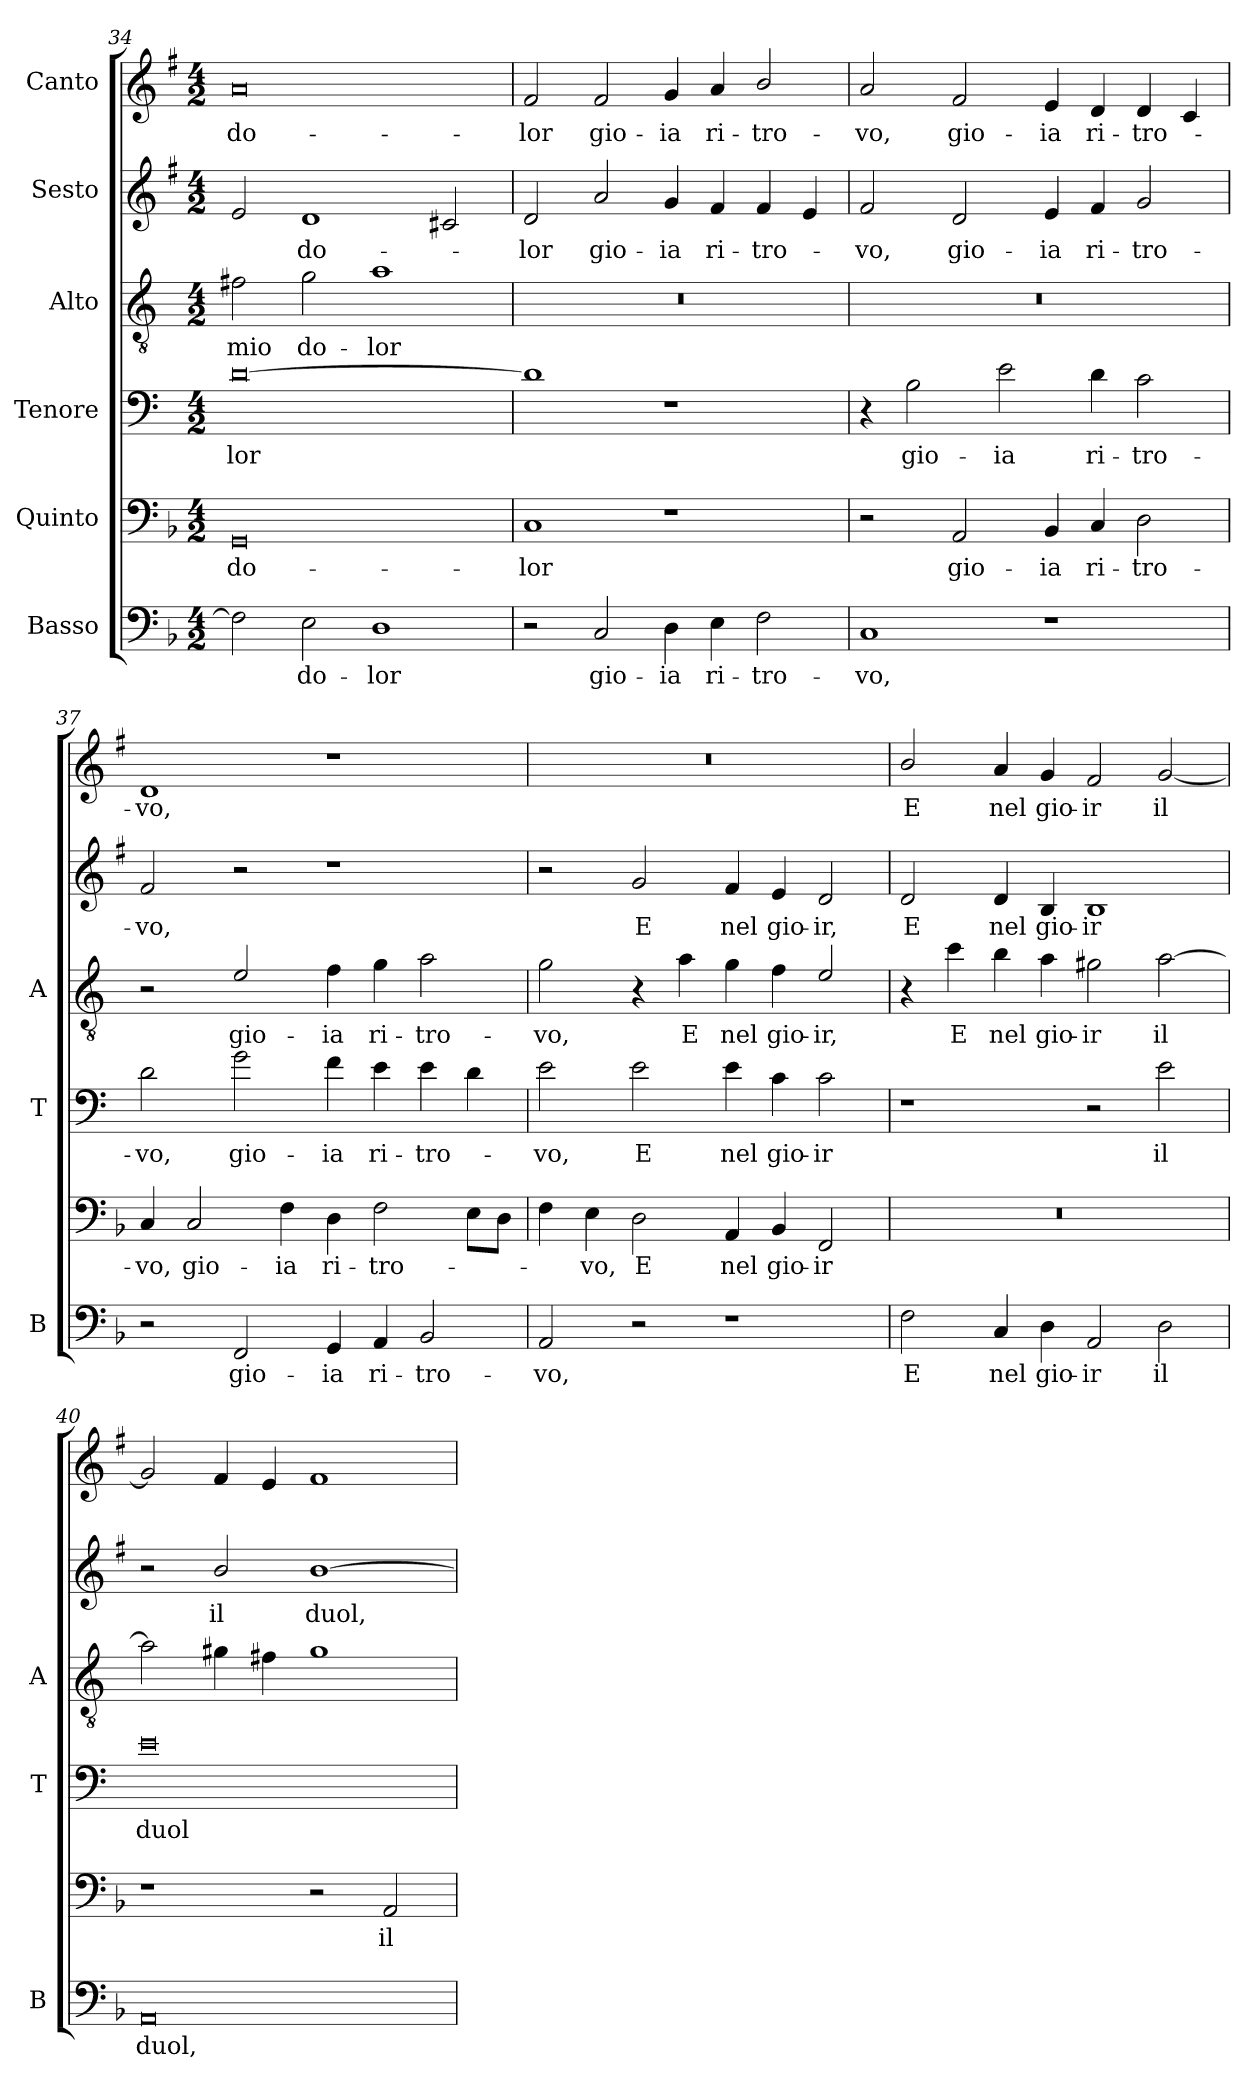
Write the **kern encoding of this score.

**kern	**text	**kern	**text	**kern	**text	**kern	**text	**kern	**text	**kern	**text
*part6	*part6	*part5	*part5	*part4	*part4	*part3	*part3	*part2	*part2	*part1	*part1
*staff6	*staff6	*staff5	*staff5	*staff4	*staff4	*staff3	*staff3	*staff2	*staff2	*staff1	*staff1
*I"Basso	*	*I"Quinto	*	*I"Tenore	*	*I"Alto	*	*I"Sesto	*	*I"Canto	*
*I'B	*	*	*	*I'T	*	*I'A	*	*	*	*	*
*clefF4	*	*clefF4	*	*clefF4	*	*clefGv2	*	*clefG2	*	*clefG2	*
*	*	*	*	*ITrd4c7	*	*ITrd4c7	*	*ITrd1c2	*	*ITrd1c2	*
*k[b-]	*	*k[b-]	*	*k[b-]	*	*k[b-]	*	*k[b-]	*	*k[b-]	*
*F:	*	*F:	*	*F:	*	*F:	*	*F:	*	*F:	*
*M4/2	*	*M4/2	*	*M4/2	*	*M4/2	*	*M4/2	*	*M4/2	*
=34	=34	=34	=34	=34	=34	=34	=34	=34	=34	=34	=34
!	!	!	!LO:LY:b	!	!LO:LY:b	!	!LO:LY:b	!	!	!	!LO:LY:b
2F\]	.	0GG	do-	[0G	-lor	2Bn\	mio	2d/	.	0g	do-
!	!LO:LY:b	!	!	!	!	!	!LO:LY:b	!	!LO:LY:b	!	!
2E\	do-	.	.	.	.	2c\	do-	1c	do-	.	.
!	!LO:LY:b	!	!	!	!	!	!LO:LY:b	!	!	!	!
1D	-lor	.	.	.	.	1d	-lor	.	.	.	.
.	.	.	.	.	.	.	.	2Bn/	.	.	.
=35	=35	=35	=35	=35	=35	=35	=35	=35	=35	=35	=35
!	!	!	!LO:LY:b	!	!	!	!	!	!LO:LY:b	!	!LO:LY:b
2r	.	1C	-lor	1G]	.	0r	.	2c/	-lor	2e/	-lor
!	!LO:LY:b	!	!	!	!	!	!	!	!LO:LY:b	!	!LO:LY:b
2C/	gio-	.	.	.	.	.	.	2g/	gio-	2e/	gio-
!	!LO:LY:b	!	!	!	!	!	!	!	!LO:LY:b	!	!LO:LY:b
4D\	-ia	1r	.	1r	.	.	.	4f/	-ia	4f/	-ia
!	!LO:LY:b	!	!	!	!	!	!	!	!LO:LY:b	!	!LO:LY:b
4E\	ri-	.	.	.	.	.	.	4e/	ri-	4g/	ri-
!	!LO:LY:b	!	!	!	!	!	!	!	!LO:LY:b	!	!LO:LY:b
2F\	-tro-	.	.	.	.	.	.	4e/	-tro-	2a/	-tro-
.	.	.	.	.	.	.	.	4d/	.	.	.
=36	=36	=36	=36	=36	=36	=36	=36	=36	=36	=36	=36
!	!LO:LY:b	!	!	!	!	!	!	!	!LO:LY:b	!	!LO:LY:b
1C	-vo,	2r	.	4r	.	0r	.	2e/	-vo,	2g/	-vo,
!	!	!	!	!	!LO:LY:b	!	!	!	!	!	!
.	.	.	.	2E\	gio-	.	.	.	.	.	.
!	!	!	!LO:LY:b	!	!	!	!	!	!LO:LY:b	!	!LO:LY:b
.	.	2AA/	gio-	.	.	.	.	2c/	gio-	2e/	gio-
!	!	!	!	!	!LO:LY:b	!	!	!	!	!	!
.	.	.	.	2A\	-ia	.	.	.	.	.	.
!	!	!	!LO:LY:b	!	!	!	!	!	!LO:LY:b	!	!LO:LY:b
1r	.	4BB-/	-ia	.	.	.	.	4d/	-ia	4d/	-ia
!	!	!	!LO:LY:b	!	!LO:LY:b	!	!	!	!LO:LY:b	!	!LO:LY:b
.	.	4C/	ri-	4G\	ri-	.	.	4e/	ri-	4c/	ri-
!	!	!	!LO:LY:b	!	!LO:LY:b	!	!	!	!LO:LY:b	!	!LO:LY:b
.	.	2D\	-tro-	2F\	-tro-	.	.	2f/	-tro-	4c/	-tro-
.	.	.	.	.	.	.	.	.	.	4B-/	.
!!LO:LB:g=z
=37	=37	=37	=37	=37	=37	=37	=37	=37	=37	=37	=37
!	!	!	!LO:LY:b	!	!LO:LY:b	!	!	!	!LO:LY:b	!	!LO:LY:b
2r	.	4C/	-vo,	2G\	-vo,	2r	.	2e/	-vo,	1c	-vo,
!	!	!	!LO:LY:b	!	!	!	!	!	!	!	!
.	.	2C/	gio-	.	.	.	.	.	.	.	.
!	!LO:LY:b	!	!	!	!LO:LY:b	!	!LO:LY:b	!	!	!	!
2FF/	gio-	.	.	2c\	gio-	2A/	gio-	2r	.	.	.
!	!	!	!LO:LY:b	!	!	!	!	!	!	!	!
.	.	4F\	-ia	.	.	.	.	.	.	.	.
!	!LO:LY:b	!	!LO:LY:b	!	!LO:LY:b	!	!LO:LY:b	!	!	!	!
4GG/	-ia	4D\	ri-	4B-\	-ia	4B-\	-ia	1r	.	1r	.
!	!LO:LY:b	!	!LO:LY:b	!	!LO:LY:b	!	!LO:LY:b	!	!	!	!
4AA/	ri-	2F\	-tro-	4A\	ri-	4c\	ri-	.	.	.	.
!	!LO:LY:b	!	!	!	!LO:LY:b	!	!LO:LY:b	!	!	!	!
2BB-/	-tro-	.	.	4A\	-tro-	2d\	-tro-	.	.	.	.
.	.	8E\L	.	4G\	.	.	.	.	.	.	.
.	.	8D\J	.	.	.	.	.	.	.	.	.
=38	=38	=38	=38	=38	=38	=38	=38	=38	=38	=38	=38
!	!LO:LY:b	!	!	!	!LO:LY:b	!	!LO:LY:b	!	!	!	!
2AA/	-vo,	4F\	.	2A\	-vo,	2c\	-vo,	2r	.	0r	.
!	!	!	!LO:LY:b	!	!	!	!	!	!	!	!
.	.	4E\	-vo,	.	.	.	.	.	.	.	.
!	!	!	!LO:LY:b	!	!LO:LY:b	!	!	!	!LO:LY:b	!	!
2r	.	2D\	E	2A\	E	4r	.	2f/	E	.	.
!	!	!	!	!	!	!	!LO:LY:b	!	!	!	!
.	.	.	.	.	.	4d\	E	.	.	.	.
!	!	!	!LO:LY:b	!	!LO:LY:b	!	!LO:LY:b	!	!LO:LY:b	!	!
1r	.	4AA/	nel	4A\	nel	4c\	nel	4e/	nel	.	.
!	!	!	!LO:LY:b	!	!LO:LY:b	!	!LO:LY:b	!	!LO:LY:b	!	!
.	.	4BB-/	gio-	4F\	gio-	4B-\	gio-	4d/	gio-	.	.
!	!	!	!LO:LY:b	!	!LO:LY:b	!	!LO:LY:b	!	!LO:LY:b	!	!
.	.	2FF/	-ir	2F\	-ir	2A/	-ir,	2c/	-ir,	.	.
=39	=39	=39	=39	=39	=39	=39	=39	=39	=39	=39	=39
!	!LO:LY:b	!	!	!	!	!	!	!	!LO:LY:b	!	!LO:LY:b
2F\	E	0r	.	1r	.	4r	.	2c/	E	2a/	E
!	!	!	!	!	!	!	!LO:LY:b	!	!	!	!
.	.	.	.	.	.	4f\	E	.	.	.	.
!	!LO:LY:b	!	!	!	!	!	!LO:LY:b	!	!LO:LY:b	!	!LO:LY:b
4C/	nel	.	.	.	.	4e\	nel	4c/	nel	4g/	nel
!	!LO:LY:b	!	!	!	!	!	!LO:LY:b	!	!LO:LY:b	!	!LO:LY:b
4D\	gio-	.	.	.	.	4d\	gio-	4A/	gio-	4f/	gio-
!	!LO:LY:b	!	!	!	!	!	!LO:LY:b	!	!LO:LY:b	!	!LO:LY:b
2AA/	-ir	.	.	2r	.	2c#X\	-ir	1A	-ir	2e/	-ir
!	!LO:LY:b	!	!	!	!LO:LY:b	!	!LO:LY:b	!	!	!	!LO:LY:b
2D\	il	.	.	2A\	il	[2d\	il	.	.	[2f/	il
=40	=40	=40	=40	=40	=40	=40	=40	=40	=40	=40	=40
!	!LO:LY:b	!	!	!	!LO:LY:b	!	!	!	!	!	!
0AA	duol,	1r	.	0A	duol	2d\]	.	2r	.	2f/]	.
!	!	!	!	!	!	!	!	!	!LO:LY:b	!	!
.	.	.	.	.	.	4c#X\	.	2a/	il	4e/	.
.	.	.	.	.	.	4Bn\	.	.	.	4d/	.
!	!	!	!	!	!	!	!	!	!LO:LY:b	!	!
.	.	2r	.	.	.	1c#	.	[1a	duol,	1e	.
!	!	!	!LO:LY:b	!	!	!	!	!	!	!	!
.	.	2AA/	il	.	.	.	.	.	.	.	.
=	=	=	=	=	=	=	=	=	=	=	=
*-	*-	*-	*-	*-	*-	*-	*-	*-	*-	*-	*-
